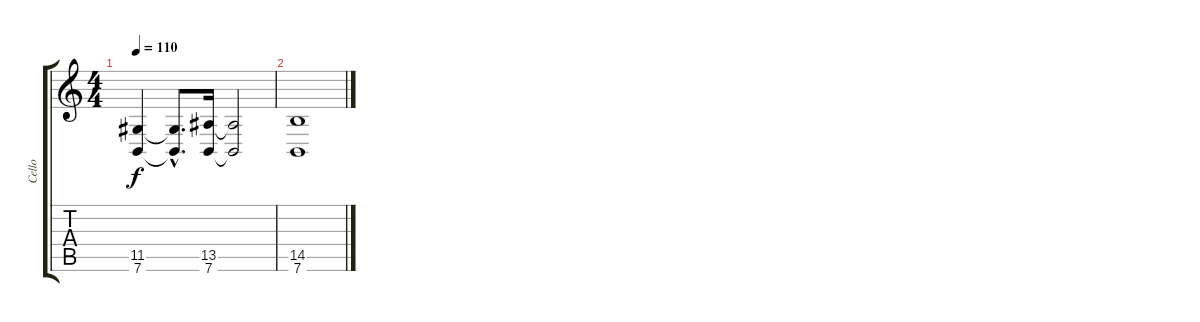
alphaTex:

\track ("Cello" "Cello") {instrument cello}
\staff {score tabs}
\tuning (E4 B3 G3 D3 A2 E2) {hide}
\ts (4 4)
\tempo 110
\clef g2
\ks c
(11.5 7.6).4{dy f} (11.5{hac t} 7.6{hac t}).8{d} (13.5 7.6).16 (13.5{t} 7.6{t}).2 |
(14.5 7.6).1
